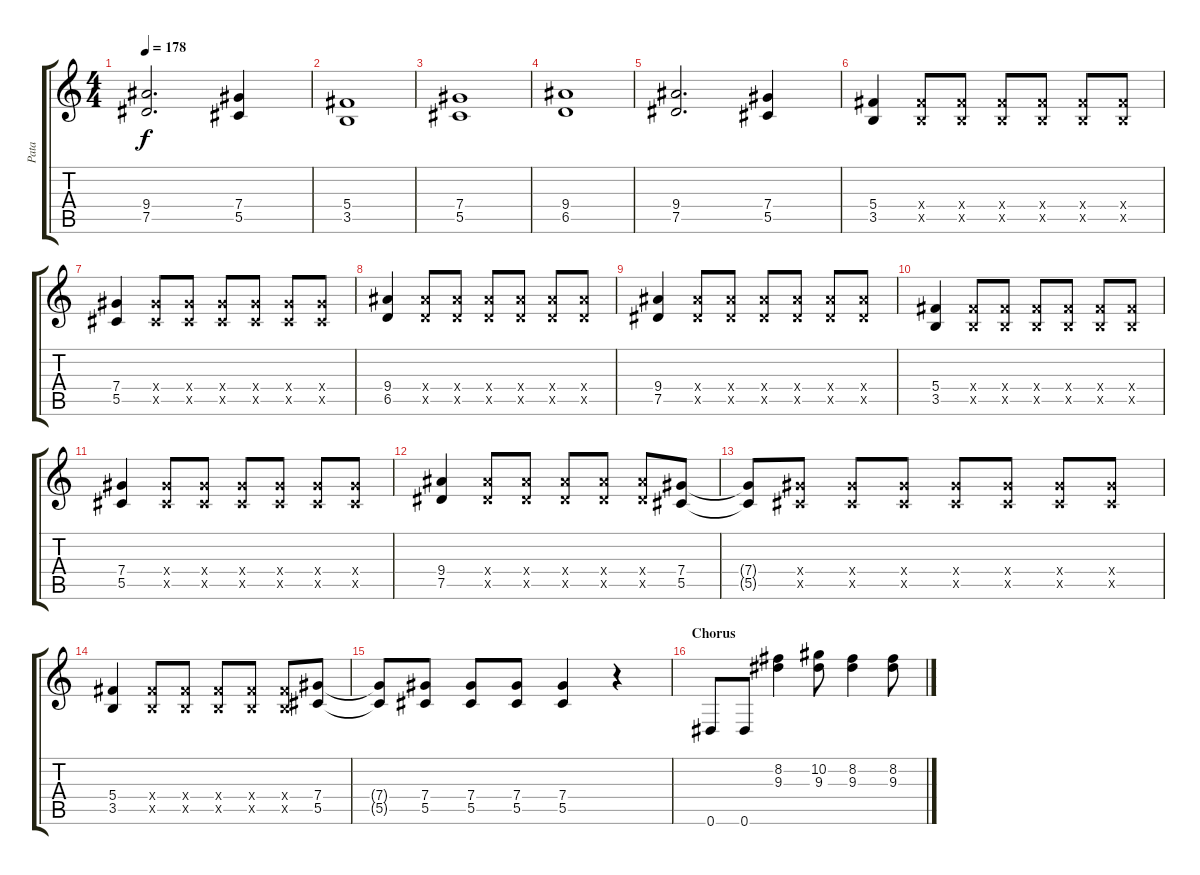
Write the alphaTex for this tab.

\track ("Pata" "Pata") {instrument distortionguitar}
\staff {score tabs}
\tuning (Eb4 Bb3 Gb3 Db3 Ab2 Eb2) {hide}
\ts (4 4)
\tempo 178
\clef g2
\ks c
(9.4 7.5).2{d dy f} (7.4 5.5).4 |
(5.4 3.5).1 |
(7.4 5.5).1 |
(9.4 6.5).1 |
(9.4 7.5).2{d} (7.4 5.5).4 |
(5.4 3.5).4 (5.4{x} 3.5{x}).8 (5.4{x} 3.5{x}).8 (5.4{x} 3.5{x}).8 (5.4{x} 3.5{x}).8 (5.4{x} 3.5{x}).8 (5.4{x} 3.5{x}).8 |
(7.4 5.5).4 (7.4{x} 5.5{x}).8 (7.4{x} 5.5{x}).8 (7.4{x} 5.5{x}).8 (7.4{x} 5.5{x}).8 (7.4{x} 5.5{x}).8 (7.4{x} 5.5{x}).8 |
(9.4 6.5).4 (9.4{x} 6.5{x}).8 (9.4{x} 6.5{x}).8 (9.4{x} 6.5{x}).8 (9.4{x} 6.5{x}).8 (9.4{x} 6.5{x}).8 (9.4{x} 6.5{x}).8 |
(9.4 7.5).4 (9.4{x} 7.5{x}).8 (9.4{x} 7.5{x}).8 (9.4{x} 7.5{x}).8 (9.4{x} 7.5{x}).8 (9.4{x} 7.5{x}).8 (9.4{x} 7.5{x}).8 |
(5.4 3.5).4 (5.4{x} 3.5{x}).8 (5.4{x} 3.5{x}).8 (5.4{x} 3.5{x}).8 (5.4{x} 3.5{x}).8 (5.4{x} 3.5{x}).8 (5.4{x} 3.5{x}).8 |
(7.4 5.5).4 (7.4{x} 5.5{x}).8 (7.4{x} 5.5{x}).8 (7.4{x} 5.5{x}).8 (7.4{x} 5.5{x}).8 (7.4{x} 5.5{x}).8 (7.4{x} 5.5{x}).8 |
(9.4 7.5).4 (9.4{x} 7.5{x}).8 (9.4{x} 7.5{x}).8 (9.4{x} 7.5{x}).8 (9.4{x} 7.5{x}).8 (9.4{x} 7.5{x}).8 (7.4 5.5).8 |
(7.4{t} 5.5{t}).8 (7.4{x} 5.5{x}).8 (7.4{x} 5.5{x}).8 (7.4{x} 5.5{x}).8 (7.4{x} 5.5{x}).8 (7.4{x} 5.5{x}).8 (7.4{x} 5.5{x}).8 (7.4{x} 5.5{x}).8 |
(5.4 3.5).4 (5.4{x} 3.5{x}).8 (5.4{x} 3.5{x}).8 (5.4{x} 3.5{x}).8 (5.4{x} 3.5{x}).8 (5.4{x} 3.5{x}).8 (7.4 5.5).8 |
(7.4{t} 5.5{t}).8 (7.4 5.5).8 (7.4 5.5).8 (7.4 5.5).8 (7.4 5.5).4 r.4 |
\section ("" "Chorus")
0.6.8 0.6.8 (8.2 9.3).4 (10.2 9.3).8 (8.2 9.3).4 (8.2 9.3).8
